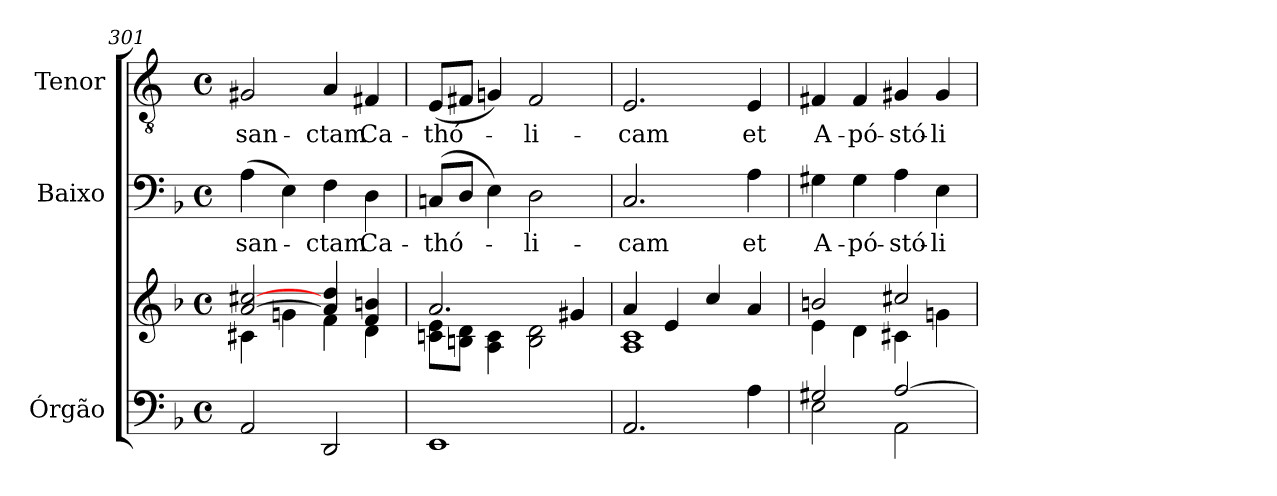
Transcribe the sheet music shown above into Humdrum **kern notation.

**kern	**kern	**kern	**text	**kern	**text
*part3	*part3	*part2	*part2	*part1	*part1
*staff4	*staff3	*staff2	*staff2	*staff1	*staff1
*I"Órgão	*	*I"Baixo	*	*I"Tenor	*
*I'Órg.	*	*	*	*I'Tr.	*
!!LO:LB:g=z
*clefF4	*clefG2	*clefF4	*	*clefGv2	*
*	*	*	*	*ITrd4c7	*
*k[b-]	*k[b-]	*k[b-]	*	*k[b-]	*
*F:	*F:	*F:	*	*F:	*
*M4/4	*M4/4	*M4/4	*	*M4/4	*
*met(c)	*met(c)	*met(c)	*	*met(c)	*
=301	=301	=301	=301	=301	=301
*	*^	*	*	*	*
!	!	!	!	!LO:LY:b:color=#000000	!	!
!	!	!	!	!	!	!LO:LY:b:color=#000000
2AAi/	[>2ai/ [>2cc#Xi	4c#Xi\	(4Ai\	san-	2C#Xi/	san-
.	.	4gni\	4Ei\)	.	.	.
!	!	!	!	!LO:LY:b:color=#000000	!	!
!	!	!	!	!	!	!LO:LY:b:color=#000000
2DDi/	4ai/] 4ddi	4fi\	4Fi\	-ctam	4Di/	-ctam
!	!	!	!	!LO:LY:b:color=#000000	!	!
!	!	!	!	!	!	!LO:LY:b:color=#000000
.	4fi/ 4bni	4di\	4Di\	Ca-	4BBni/	Ca-
=302	=302	=302	=302	=302	=302	=302
!	!	!	!	!LO:LY:b:color=#000000	!	!
!	!	!	!	!	!	!LO:LY:b:color=#000000
1EEi	2.ai/	8cni\ 8eiL	(8Cni/L	-thó-	(8AAi/L	-thó-
.	.	8Bni\ 8diJ	8Di/J	.	8BBni/J	.
.	.	4Ai\ 4ci	4Ei\)	.	4Cni/)	.
!	!	!	!	!LO:LY:b:color=#000000	!	!
!	!	!	!	!	!	!LO:LY:b:color=#000000
.	.	2Bi\ 2di	2Di\	-li-	2BBi/	-li-
.	4g#Xi/	.	.	.	.	.
=303	=303	=303	=303	=303	=303	=303
!	!	!	!	!LO:LY:b:color=#000000	!	!
!	!	!	!	!	!	!LO:LY:b:color=#000000
2.AAi/	4ai/	1Ai 1ci	2.Ci/	-cam	2.AAi/	-cam
.	4ei/	.	.	.	.	.
.	4cci/	.	.	.	.	.
!	!	!	!	!LO:LY:b:color=#000000	!	!
!	!	!	!	!	!	!LO:LY:b:color=#000000
4Ai\	4ai/	.	4Ai\	et	4AAi/	et
=304	=304	=304	=304	=304	=304	=304
*^	*	*	*	*	*	*
!	!	!	!	!	!LO:LY:b:color=#000000	!	!
!	!	!	!	!	!	!	!LO:LY:b:color=#000000
2G#Xi/	2Ei\	2bni/	4ei\	4G#Xi\	A-	4BBni/	A-
!	!	!	!	!	!LO:LY:b:color=#000000	!	!
!	!	!	!	!	!	!	!LO:LY:b:color=#000000
.	.	.	4di\	4G#i\	-pó-	4BBi/	-pó-
!	!	!	!	!	!LO:LY:b:color=#000000	!	!
!	!	!	!	!	!	!	!LO:LY:b:color=#000000
[>2Ai/	2AAi\	2cc#Xi/	4c#Xi\	4Ai\	-stó-	4C#Xi/	-stó-
!	!	!	!	!	!LO:LY:b:color=#000000	!	!
!	!	!	!	!	!	!	!LO:LY:b:color=#000000
.	.	.	4gni\	4Ei\	-li-	4C#i/	-li-
*v	*v	*	*	*	*	*	*
*	*v	*v	*	*	*	*
=	=	=	=	=	=
*-	*-	*-	*-	*-	*-
